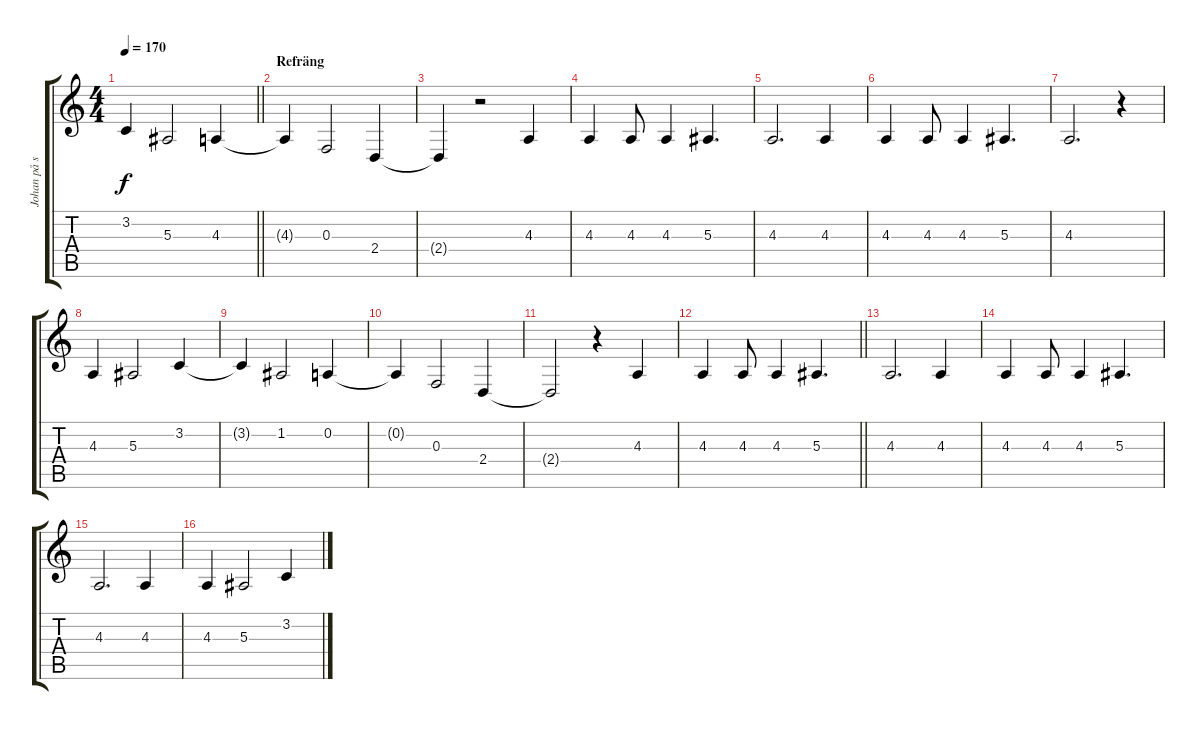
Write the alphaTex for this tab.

\track ("Johan på sång haha" "Johan på s") {instrument cello}
\staff {score tabs}
\tuning (D4 A3 F3 C3 G2 D2) {hide}
\ts (4 4)
\tempo 170
\clef g2
\barLineRight lightlight
\ks c
3.2{t}.4{dy f} 5.3.2 4.3.4 |
\section ("" "Refräng")
4.3{t}.4 0.3.2 2.4.4 |
2.4{t}.4 r.2 4.3.4 |
4.3.4 4.3.8 4.3.4 5.3.4{d} |
4.3.2{d} 4.3.4 |
4.3.4 4.3.8 4.3.4 5.3.4{d} |
4.3.2{d} r.4 |
4.3.4 5.3.2 3.2.4 |
3.2{t}.4 1.2.2 0.2.4 |
0.2{t}.4 0.3.2 2.4.4 |
2.4{t}.2 r.4 4.3.4 |
\barLineRight lightlight
4.3.4 4.3.8 4.3.4 5.3.4{d} |
4.3.2{d} 4.3.4 |
4.3.4 4.3.8 4.3.4 5.3.4{d} |
4.3.2{d} 4.3.4 |
4.3.4 5.3.2 3.2.4
